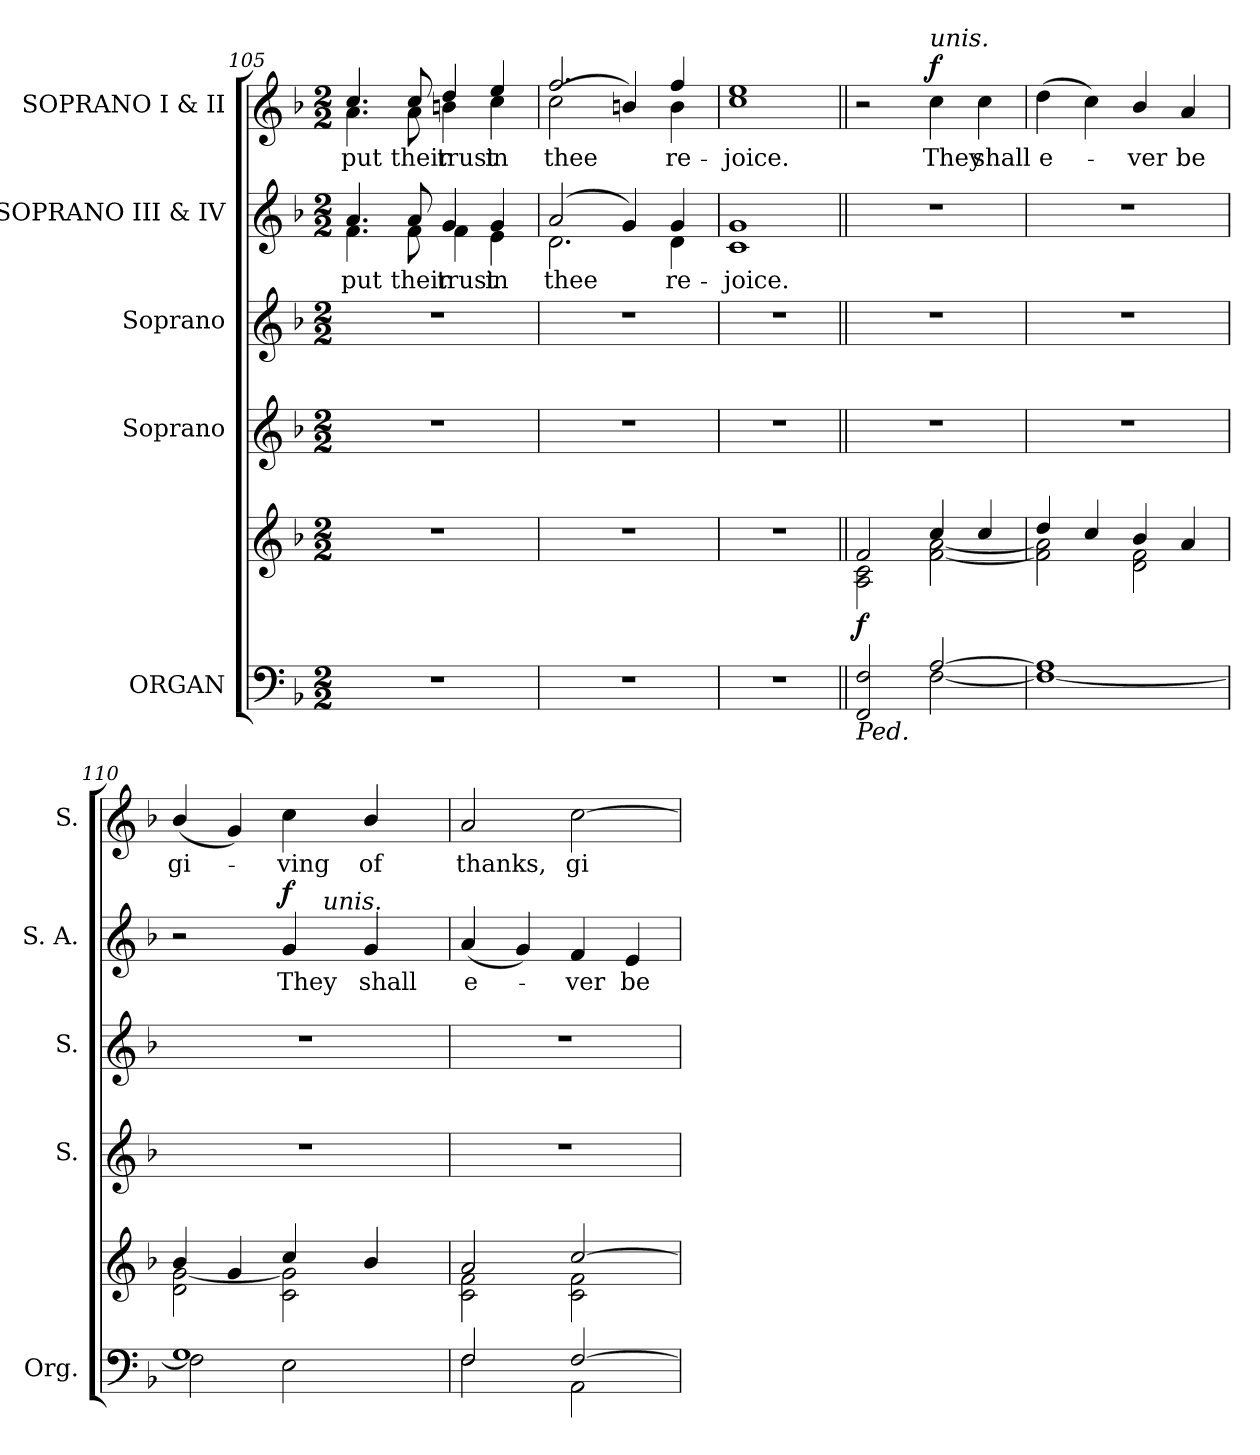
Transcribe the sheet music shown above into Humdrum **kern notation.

**kern	**kern	**dynam	**kern	**kern	**kern	**text	**dynam	**kern	**text	**dynam
*part5	*part5	*part5	*part4	*part3	*part2	*part2	*part2	*part1	*part1	*part1
*staff6	*staff5	*staff5/6	*staff4	*staff3	*staff2	*staff2	*staff2	*staff1	*staff1	*staff1
*I"ORGAN	*	*	*I"Soprano	*I"Soprano	*I"SOPRANO III & IV	*	*	*I"SOPRANO I & II	*	*
*I'Org.	*	*	*I'S.	*I'S.	*I'S. A.	*	*	*I'S.	*	*
*clefF4	*clefG2	*	*clefG2	*clefG2	*clefG2	*	*	*clefG2	*	*
*k[b-]	*k[b-]	*	*k[b-]	*k[b-]	*k[b-]	*	*	*k[b-]	*	*
*F:	*F:	*	*F:	*F:	*F:	*	*	*F:	*	*
*M2/2	*M2/2	*	*M2/2	*M2/2	*M2/2	*	*	*M2/2	*	*
=105	=105	=105	=105	=105	=105	=105	=105	=105	=105	=105
!	!	!	!	!	!	!LO:LY:b:color=#000000	!	!	!	!
*	*	*	*	*	*^	*	*	*	*	*
!	!	!	!	!	!	!	!	!	!	!LO:LY:b:color=#000000	!
*	*	*	*	*	*	*	*	*	*^	*	*
1r	1r	.	1r	1r	4.ai/	4.fi\	put	.	4.cci/	4.ai\	put	.
!	!	!	!	!	!	!	!LO:LY:b:color=#000000	!	!	!	!	!
!	!	!	!	!	!	!	!	!	!	!	!LO:LY:b:color=#000000	!
.	.	.	.	.	8ai/	8fi\	their	.	8cci/	8ai\	their	.
!	!	!	!	!	!	!	!LO:LY:b:color=#000000	!	!	!	!	!
!	!	!	!	!	!	!	!	!	!	!	!LO:LY:b:color=#000000	!
.	.	.	.	.	4gi/	4fi\	trust	.	4ddi/	4bni\	trust	.
!	!	!	!	!	!	!	!LO:LY:b:color=#000000	!	!	!	!	!
!	!	!	!	!	!	!	!	!	!	!	!LO:LY:b:color=#000000	!
.	.	.	.	.	4gi/	4ei\	in	.	4eei/	4cci\	in	.
=106	=106	=106	=106	=106	=106	=106	=106	=106	=106	=106	=106	=106
!	!	!	!	!	!	!	!LO:LY:b:color=#000000	!	!	!	!	!
!	!	!	!	!	!	!	!	!	!	!	!LO:LY:b:color=#000000	!
1r	1r	.	1r	1r	(2ai/	2.di\	thee	.	2.ffi/	(2cci\	thee	.
.	.	.	.	.	4gi/)	.	.	.	.	4bni/)	.	.
!	!	!	!	!	!	!	!LO:LY:b:color=#000000	!	!	!	!	!
!	!	!	!	!	!	!	!	!	!	!	!LO:LY:b:color=#000000	!
.	.	.	.	.	4gi/	4di\	re-	.	4ffi/	4bi\	re-	.
=107	=107	=107	=107	=107	=107	=107	=107	=107	=107	=107	=107	=107
!	!	!	!	!	!	!	!LO:LY:b:color=#000000	!	!	!	!	!
!	!	!	!	!	!	!	!	!	!	!	!LO:LY:b:color=#000000	!
1r	1r	.	1r	1r	1gi	1ci	-joice.	.	1eei	1cci	-joice.	.
*	*	*	*	*	*v	*v	*	*	*	*	*	*
*	*	*	*	*	*	*	*	*v	*v	*	*
!!LO:LB:g=z
=108||	=108||	=108||	=108||	=108||	=108||	=108||	=108||	=108||	=108||	=108||
*	*	*	*	*	*	*	*	*MM138	*	*
*^	*^	*	*	*	*^	*	*	*^	*	*
!LO:TX:b:i:t=Ped.	!	!	!	!	!	!	!	!	!	!	!	!	!	!
*	*	*	*	*	*	*	*v	*v	*	*	*	*	*	*
*	*	*	*	*	*	*	*	*	*	*v	*v	*	*
2ryy	2FFi/ 2Fi	2fi/	2Ai\ 2ci	f	1r	1r	1r	.	.	2r	.	.
!	!	!	!	!	!	!	!	!	!	!LO:TX:a:i:t=unis.	!	!
!	!	!	!	!	!	!	!	!	!	!	!LO:LY:b:color=#000000	!
[2Ai/	[2Fi\	4cci/	[2fi\ [2ai	.	.	.	.	.	.	4cci\	They	f
!	!	!	!	!	!	!	!	!	!	!	!LO:LY:b:color=#000000	!
.	.	4cci/	.	.	.	.	.	.	.	4cci\	shall	.
=109	=109	=109	=109	=109	=109	=109	=109	=109	=109	=109	=109	=109
!	!	!	!	!	!	!	!	!	!	!	!LO:LY:b:color=#000000	!
1Ai]	1Fi_	4ddi/	2fi\] 2ai]	.	1r	1r	1r	.	.	(4ddi\	e-	.
.	.	4cci/	.	.	.	.	.	.	.	4cci\)	.	.
!	!	!	!	!	!	!	!	!	!	!	!LO:LY:b:color=#000000	!
.	.	4b-i/	2di\ 2fi	.	.	.	.	.	.	4b-i/	-ver	.
!	!	!	!	!	!	!	!	!	!	!	!LO:LY:b:color=#000000	!
.	.	4ai/	.	.	.	.	.	.	.	4ai/	be	.
=110	=110	=110	=110	=110	=110	=110	=110	=110	=110	=110	=110	=110
!	!	!	!	!	!	!	!	!	!	!	!LO:LY:b:color=#000000	!
*	*	*	*	*	*	*	*^	*	*	*	*	*
1Gi	2Fi\]	4b-i/	2di\ [2gi	.	1r	1r	2r	2ryy	.	.	(4b-i/	gi-	.
.	.	4gi/	.	.	.	.	.	.	.	.	4gi/)	.	.
!	!	!	!	!	!	!	!	!	!LO:LY:b:color=#000000	!	!	!	!
!	!	!	!	!	!	!	!	!	!	!	!	!LO:LY:b:color=#000000	!
.	2Ei\	4cci/	2ci\ 2gi]	.	.	.	4gi/	16ryy	They	f	4cci\	-ving	.
.	.	.	.	.	.	.	.	32ryy	.	.	.	.	.
.	.	.	.	.	.	.	.	1024ryy	.	.	.	.	.
!	!	!	!	!	!	!	!	!LO:TX:a:i:t=unis.	!	!	!	!	!
.	.	.	.	.	.	.	.	4ryy	.	.	.	.	.
!	!	!	!	!	!	!	!	!	!LO:LY:b:color=#000000	!	!	!	!
!	!	!	!	!	!	!	!	!	!	!	!	!LO:LY:b:color=#000000	!
.	.	4b-i/	.	.	.	.	4gi/	.	shall	.	4b-i/	of	.
.	.	.	.	.	.	.	.	8ryy	.	.	.	.	.
.	.	.	.	.	.	.	.	64ryy	.	.	.	.	.
.	.	.	.	.	.	.	.	128...ryy	.	.	.	.	.
*	*	*	*	*	*	*	*v	*v	*	*	*	*	*
=111	=111	=111	=111	=111	=111	=111	=111	=111	=111	=111	=111	=111
*	*	*	*	*	*	*	*^	*	*	*	*	*
!	!	!	!	!	!	!	!	!	!LO:LY:b:color=#000000	!	!	!	!
*	*	*	*	*	*	*	*v	*v	*	*	*	*	*
*	*	*	*	*	*	*	*^	*	*	*	*	*
!	!	!	!	!	!	!	!	!	!	!	!	!LO:LY:b:color=#000000	!
*	*	*	*	*	*	*	*v	*v	*	*	*	*	*
2Fi/	2Fi\	2ai/	2ci\ 2fi	.	1r	1r	(4ai/	e-	.	2ai/	thanks,	.
.	.	.	.	.	.	.	4gi/)	.	.	.	.	.
!	!	!	!	!	!	!	!	!LO:LY:b:color=#000000	!	!	!	!
!	!	!	!	!	!	!	!	!	!	!	!LO:LY:b:color=#000000	!
[2Fi/	2AAi\	[2cci/	2ci\ 2fi	.	.	.	4fi/	-ver	.	[2cci\	gi-	.
!	!	!	!	!	!	!	!	!LO:LY:b:color=#000000	!	!	!	!
.	.	.	.	.	.	.	4ei/	be	.	.	.	.
*v	*v	*	*	*	*	*	*	*	*	*	*	*
*	*v	*v	*	*	*	*	*	*	*	*	*
=	=	=	=	=	=	=	=	=	=	=
*-	*-	*-	*-	*-	*-	*-	*-	*-	*-	*-
